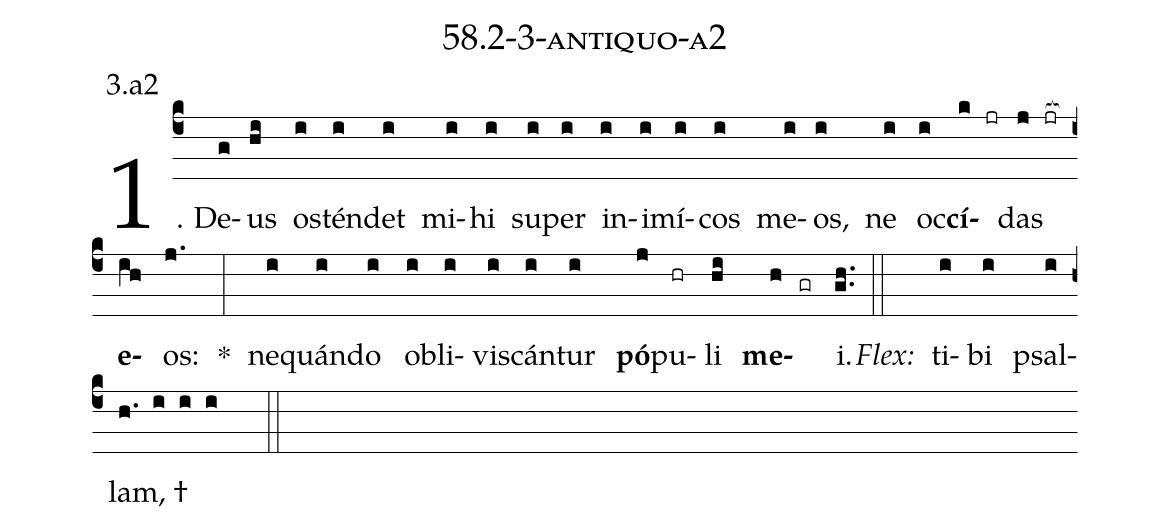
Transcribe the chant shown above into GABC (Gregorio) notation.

name: 58.2-3-antiquo-a2;
annotation: 3.a2;
%%
(c4)1. De(g)us(hi) os(i)tén(i)det(i) mi(i)hi(i) su(i)per(i) in(i)i(i)mí(i)cos(i) me(i)os,(i) ne(i) oc(i)<b>cí</b>(k jr)das(j jr[ocb:1{]) <b>e</b>(ih[ocb:0}])os:(j.) *(:) ne(i)quán(i)do(i) ob(i)li(i)vis(i)cán(i)tur(i) <b>pó</b>(j)pu(hr)li(hi) <b>me</b>(h gr)i.(gh..) (::)
<i>Flex:</i>()  ti(i)bi(i) psal(i)lam, †(h. i i i  ::)
